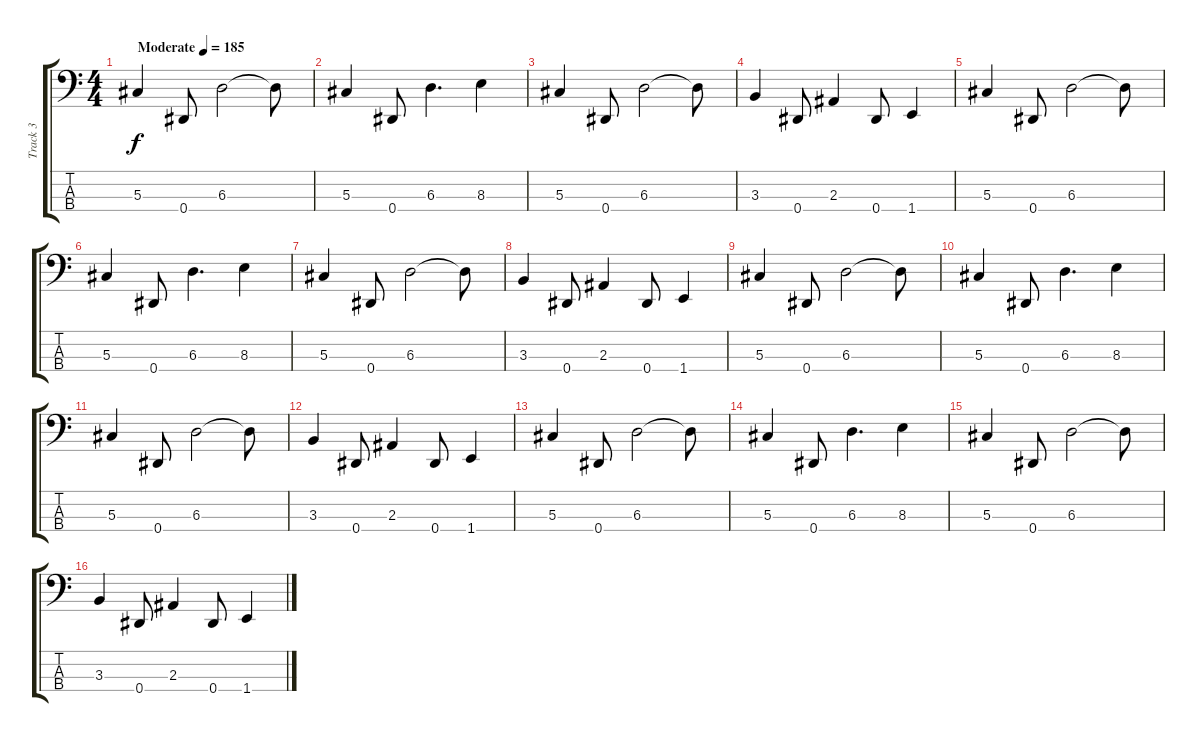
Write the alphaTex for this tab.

\track ("Track 3" "Track 3") {instrument electricbassfinger}
\staff {score tabs}
\tuning (Gb2 Db2 Ab1 Eb1) {hide}
\ts (4 4)
\tempo (185 "Moderate")
\clef f4
\ks c
5.3.4{dy f instrument electricbassfinger} 0.4.8 6.3.2 6.3{t}.8 |
5.3.4 0.4.8 6.3.4{d} 8.3.4 |
5.3.4 0.4.8 6.3.2 6.3{t}.8 |
3.3.4 0.4.8 2.3.4 0.4.8 1.4.4 |
5.3.4 0.4.8 6.3.2 6.3{t}.8 |
5.3.4 0.4.8 6.3.4{d} 8.3.4 |
5.3.4 0.4.8 6.3.2 6.3{t}.8 |
3.3.4 0.4.8 2.3.4 0.4.8 1.4.4 |
5.3.4 0.4.8 6.3.2 6.3{t}.8 |
5.3.4 0.4.8 6.3.4{d} 8.3.4 |
5.3.4 0.4.8 6.3.2 6.3{t}.8 |
3.3.4 0.4.8 2.3.4 0.4.8 1.4.4 |
5.3.4 0.4.8 6.3.2 6.3{t}.8 |
5.3.4 0.4.8 6.3.4{d} 8.3.4 |
5.3.4 0.4.8 6.3.2 6.3{t}.8 |
3.3.4 0.4.8 2.3.4 0.4.8 1.4.4
